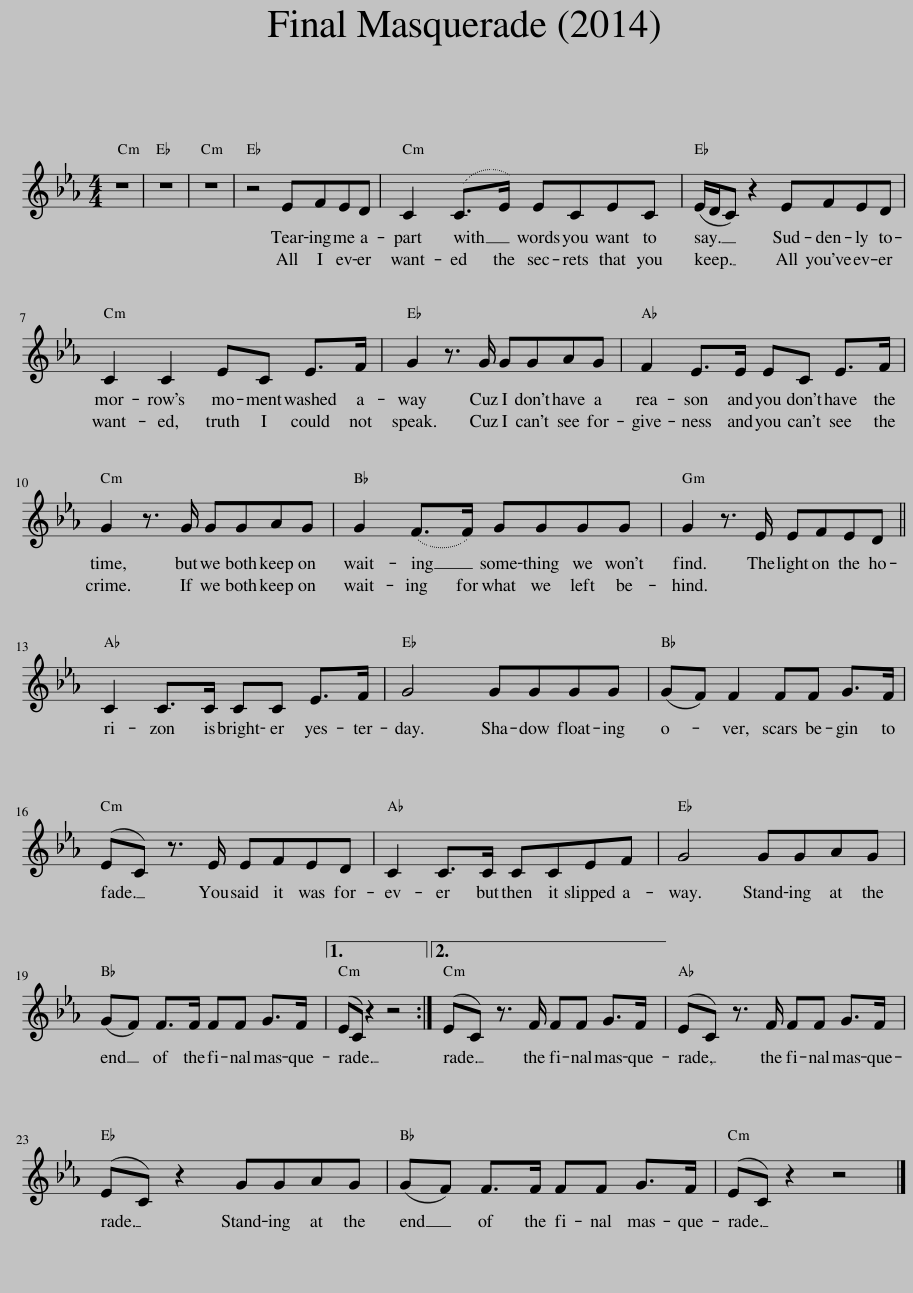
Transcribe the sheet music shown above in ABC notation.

X:1
L:1/8
M:4/4
I:linebreak $
K:Eb
V:1 treble
V:1
 z8 | z8 | z8 | z4 EFED | C2 (C>E) ECEC | %5
 (E/D/C) z2 EFED |$ C2 C2 EC E>F | G2 z3/2 G/ GGAG | F2 E>E EC E>F |$ G2 z3/2 G/ GGAG | %10
 G2 (F>F) GGGG | G2 z3/2 E/ EFED ||$ C2 C>C CC E>F | G4 GGGG | (GF) F2 FF G>F |$ %15
 (EC) z3/2 E/ EFED | C2 C>C CCEF | G4 GGAG |$ (GF) F>F FF G>F |1 (EC) z2 z4 :|2 %20
 (EC) z3/2 F/ FF G>F || (EC) z3/2 F/ FF G>F |$ (EC) z2 GGAG | (GF) F>F FF G>F | (EC) z2 z4 |] %25
